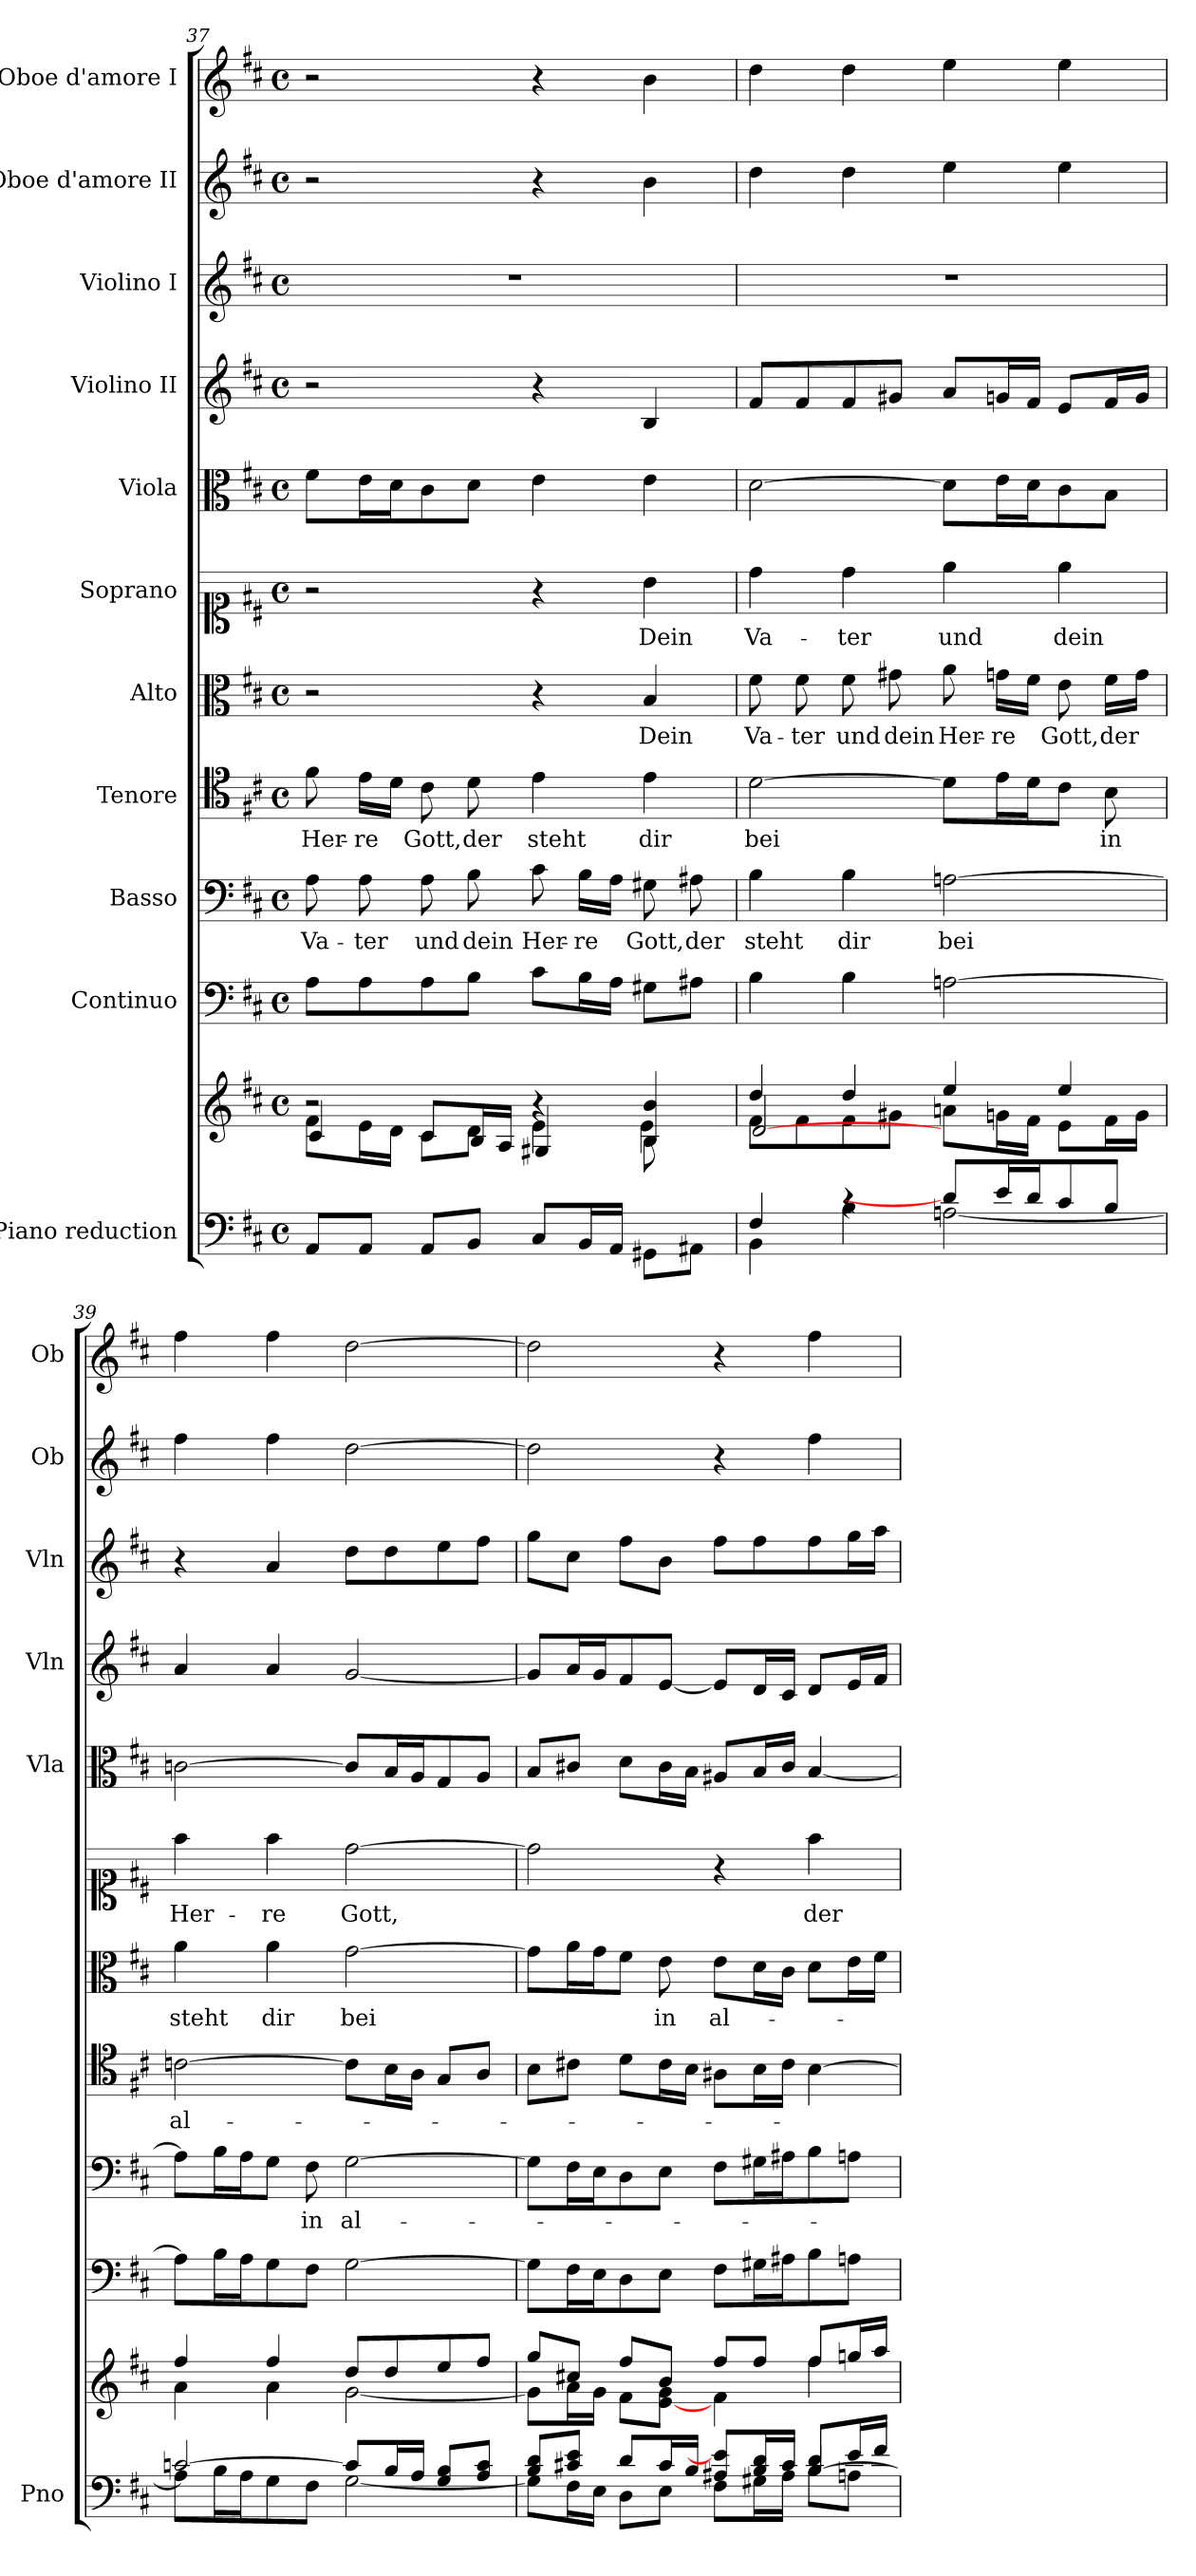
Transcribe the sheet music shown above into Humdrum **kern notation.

**kern	**kern	**kern	**kern	**text	**kern	**text	**kern	**text	**kern	**text	**kern	**kern	**kern	**kern	**kern
*part11	*part11	*part10	*part9	*part9	*part8	*part8	*part7	*part7	*part6	*part6	*part5	*part4	*part3	*part2	*part1
*staff12	*staff11	*staff10	*staff9	*staff9	*staff8	*staff8	*staff7	*staff7	*staff6	*staff6	*staff5	*staff4	*staff3	*staff2	*staff1
*I"Piano reduction	*	*I"Continuo	*I"Basso	*	*I"Tenore	*	*I"Alto	*	*I"Soprano	*	*I"Viola	*I"Violino II	*I"Violino I	*I"Oboe d'amore II	*I"Oboe d'amore I
*I'Pno	*	*	*	*	*	*	*	*	*	*	*I'Vla	*I'Vln	*I'Vln	*I'Ob	*I'Ob
*clefF4	*clefG2	*clefF4	*clefF4	*	*clefC4	*	*clefC3	*	*clefC1	*	*clefC3	*clefG2	*clefG2	*clefG2	*clefG2
*k[f#c#]	*k[f#c#]	*k[f#c#]	*k[f#c#]	*	*k[f#c#]	*	*k[f#c#]	*	*k[f#c#]	*	*k[f#c#]	*k[f#c#]	*k[f#c#]	*k[f#c#]	*k[f#c#]
*M4/4	*M4/4	*M4/4	*M4/4	*	*M4/4	*	*M4/4	*	*M4/4	*	*M4/4	*M4/4	*M4/4	*M4/4	*M4/4
*met(c)	*met(c)	*met(c)	*met(c)	*	*met(c)	*	*met(c)	*	*met(c)	*	*met(c)	*met(c)	*met(c)	*met(c)	*met(c)
=37	=37	=37	=37	=37	=37	=37	=37	=37	=37	=37	=37	=37	=37	=37	=37
*^	*^	*	*	*	*	*	*	*	*	*	*	*	*	*	*
*	*	*	*^	*	*	*	*	*	*	*	*	*	*	*	*	*	*
!	!	!	!	!	!	!	!LO:LY:b	!	!LO:LY:b	!	!	!	!	!	!	!	!	!
2..ryy	8AA/L	2r	8f#\L	4c#/	8A\L	8A\	Va-	8f#\	Her-	2r	.	2r	.	8f#\L	2r	1r	2r	2r
!	!	!	!	!	!	!	!LO:LY:b	!	!LO:LY:b	!	!	!	!	!	!	!	!	!
.	8AA/J	.	16e\L	.	8A\	8A\	-ter	16e\LL	-re	.	.	.	.	16e\L	.	.	.	.
.	.	.	16d\JJ	.	.	.	.	16d\JJ	.	.	.	.	.	16d\J	.	.	.	.
!	!	!	!	!	!	!	!LO:LY:b	!	!LO:LY:b	!	!	!	!	!	!	!	!	!
.	8AA/L	.	8c#\L	8c#/L	8A\	8A\	und	8c#\	Gott,	.	.	.	.	8c#\	.	.	.	.
!	!	!	!	!	!	!	!LO:LY:b	!	!LO:LY:b	!	!	!	!	!	!	!	!	!
.	8BB/J	.	8d\J	16B/L	8B\J	8B\	dein	8d\	der	.	.	.	.	8d\J	.	.	.	.
.	.	.	.	16A/JJ	.	.	.	.	.	.	.	.	.	.	.	.	.	.
!	!	!	!	!	!	!	!LO:LY:b	!	!LO:LY:b	!	!	!	!	!	!	!	!	!
.	8C#/L	4r	4e\	4G#X/	8c#\L	8c#\	Her-	4e\	steht	4r	.	4r	.	4e\	4r	.	4r	4r
!	!	!	!	!	!	!	!LO:LY:b	!	!	!	!	!	!	!	!	!	!	!
.	16BB/L	.	.	.	16B\L	16B\LL	-re	.	.	.	.	.	.	.	.	.	.	.
.	16AA/JJ	.	.	.	16A\JJ	16A\JJ	.	.	.	.	.	.	.	.	.	.	.	.
!	!	!	!	!	!	!	!LO:LY:b	!	!LO:LY:b	!	!LO:LY:b	!	!LO:LY:b	!	!	!	!	!
.	8GG#X\L	4B/ 4b/	4e\	8B\L	8G#X\L	8G#X\	Gott,	4e\	dir	4B/	Dein	4b\	Dein	4e\	4B/	.	4b\	4b\
!	!	!	!	!	!	!	!LO:LY:b	!	!	!	!	!	!	!	!	!	!	!
8F#/J	8AA#X\J	.	.	8ryy	8A#X\J	8A#X\	der	.	.	.	.	.	.	.	.	.	.	.
=38	=38	=38	=38	=38	=38	=38	=38	=38	=38	=38	=38	=38	=38	=38	=38	=38	=38	=38
!	!	!	!	!	!	!	!LO:LY:b	!	!LO:LY:b	!	!LO:LY:b	!	!LO:LY:b	!	!	!	!	!
4F#/	4BB\	4dd/	8f#\L	[2d/	4B\	4B\	steht	[2d\	bei	8f#\	Va-	4dd\	Va-	[2d\	8f#/L	1r	4dd\	4dd\
!	!	!	!	!	!	!	!	!	!	!	!LO:LY:b	!	!	!	!	!	!	!
.	.	.	8f#\	.	.	.	.	.	.	8f#\	-ter	.	.	.	8f#/	.	.	.
!	!	!	!	!	!	!	!LO:LY:b	!	!	!	!LO:LY:b	!	!LO:LY:b	!	!	!	!	!
4rc	4B\	4dd/	8f#\	.	4B\	4B\	dir	.	.	8f#\	und	4dd\	-ter	.	8f#/	.	4dd\	4dd\
!	!	!	!	!	!	!	!	!	!	!	!LO:LY:b	!	!	!	!	!	!	!
.	.	.	8g#X\J	.	.	.	.	.	.	8g#X\	dein	.	.	.	8g#X/J	.	.	.
!	!	!	!	!	!	!	!LO:LY:b	!	!	!	!LO:LY:b	!	!LO:LY:b	!	!	!	!	!
8d/L]	[2An\	4ee/	8an\L	2ryy	[2An\	[2An\	bei	8d\L]	.	8a\	Her-	4ee\	und	8d\L]	8a/L	.	4ee\	4ee\
!	!	!	!	!	!	!	!	!	!	!	!LO:LY:b	!	!	!	!	!	!	!
16e/L	.	.	16gn\L	.	.	.	.	16e\L	.	16gn\LL	-re	.	.	16e\L	16gn/L	.	.	.
16d/J	.	.	16f#\JJ	.	.	.	.	16d\J	.	16f#\JJ	.	.	.	16d\J	16f#/JJ	.	.	.
!	!	!	!	!	!	!	!	!	!	!	!LO:LY:b	!	!LO:LY:b	!	!	!	!	!
8c#/	.	4ee/	8e\L	.	.	.	.	8c#\J	.	8e\	Gott,	4ee\	dein	8c#\	8e/L	.	4ee\	4ee\
!	!	!	!	!	!	!	!	!	!LO:LY:b	!	!LO:LY:b	!	!	!	!	!	!	!
8B/J	.	.	16f#\L	.	.	.	.	8B\	in	16f#\LL	der	.	.	8B\J	16f#/L	.	.	.
.	.	.	16g\JJ	.	.	.	.	.	.	16g\JJ	.	.	.	.	16g/JJ	.	.	.
*	*	*	*v	*v	*	*	*	*	*	*	*	*	*	*	*	*	*	*
!!LO:PB:g=z
=39	=39	=39	=39	=39	=39	=39	=39	=39	=39	=39	=39	=39	=39	=39	=39	=39	=39
!	!	!	!	!	!	!	!	!LO:LY:b	!	!LO:LY:b	!	!LO:LY:b	!	!	!	!	!
[2cn/	8A\L]	4ff#/	4a\	8A\L]	8A\L]	.	[2cn\	al-	4a\	steht	4ff#\	Her-	[2cn\	4a/	4r	4ff#\	4ff#\
.	16B\L	.	.	16B\L	16B\L	.	.	.	.	.	.	.	.	.	.	.	.
.	16A\J	.	.	16A\J	16A\J	.	.	.	.	.	.	.	.	.	.	.	.
!	!	!	!	!	!	!	!	!	!	!LO:LY:b	!	!LO:LY:b	!	!	!	!	!
.	8G\	4ff#/	4a\	8G\	8G\J	.	.	.	4a\	dir	4ff#\	-re	.	4a/	4a/	4ff#\	4ff#\
!	!	!	!	!	!	!LO:LY:b	!	!	!	!	!	!	!	!	!	!	!
.	8F#\J	.	.	8F#\J	8F#\	in	.	.	.	.	.	.	.	.	.	.	.
!	!	!	!	!	!	!LO:LY:b	!	!	!	!LO:LY:b	!	!LO:LY:b	!	!	!	!	!
8c/L]	[2G\	8dd/L	[2g\	[2G\	[2G\	al-	8c\L]	.	[2g\	bei	[2dd\	Gott,	8c/L]	[2g/	8dd\L	[2dd\	[2dd\
16B/L	.	8dd/	.	.	.	.	16B\L	.	.	.	.	.	16B/L	.	8dd\	.	.
16A/JJ	.	.	.	.	.	.	16A\JJ	.	.	.	.	.	16A/J	.	.	.	.
8G/ 8B/L	.	8ee/	.	.	.	.	8G/L	.	.	.	.	.	8G/	.	8ee\	.	.
8A/ 8c/J	.	8ff#/J	.	.	.	.	8A/J	.	.	.	.	.	8A/J	.	8ff#\J	.	.
=40	=40	=40	=40	=40	=40	=40	=40	=40	=40	=40	=40	=40	=40	=40	=40	=40	=40
*	*^	*	*	*	*	*	*	*	*	*	*	*	*	*	*	*	*
8B/ 8d/L	8G\L]	2.ryy	8gg/L	8g\L]	8G\L]	8G\L]	.	8B\L	.	8g\L]	.	2dd\]	.	8B/L	8g/L]	8gg\L	2dd\]	2dd\]
8c#X/ 8e/J	16F#\L	.	8cc#X/J	16a\L	16F#\L	16F#\L	.	8c#X\J	.	16a\L	.	.	.	8c#X/J	16a/L	8cc#\J	.	.
.	16E\JJ	.	.	16g\JJ	16E\J	16E\J	.	.	.	16g\J	.	.	.	.	16g/J	.	.	.
8d/L	8D\L	.	8ff#/L	8f#\L	8D\	8D\	.	8d\L	.	8f#\J	.	.	.	8d\L	8f#/	8ff#\L	.	.
!	!	!	!	!	!	!	!	!	!	!	!LO:LY:b	!	!	!	!	!	!	!
16c#/L	8E\J	.	8b/J	[8e\ 8g\J	8E\J	8E\J	.	16c#\L	.	8e\	in	.	.	16c#\L	[8e/J	8b\J	.	.
16B/JJ	.	.	.	.	.	.	.	16B\JJ	.	.	.	.	.	16B\JJ	.	.	.	.
!	!	!	!	!	!	!	!	!	!	!	!LO:LY:b	!	!	!	!	!	!	!
8A#X/ 8e/]L	8F#\L	.	8ff#/L	4f#\	8F#\L	8F#\L	.	8A#X\L	.	8e\L	al-	4r	.	8A#X/L	8e/L]	8ff#\L	4r	4r
16B/ 16d/L	16G#X\L	.	8ff#/J	.	16G#X\L	16G#X\L	.	16B\L	.	16d\L	.	.	.	16B/L	16d/L	8ff#\	.	.
16c#/JJ	16A#\JJ	.	.	.	16A#X\J	16A#X\J	.	16c#\JJ	.	16c#\JJ	.	.	.	16c#/JJ	16c#/JJ	.	.	.
!	!	!	!	!	!	!	!	!	!	!	!	!	!LO:LY:b	!	!	!	!	!
8d/L	8B\L	[4B/	8ff#/L	4ff#\	8B\	8B\	.	[4B\	.	8d\L	.	4ff#\	der	[4B/	8d/L	8ff#\	4ff#\	4ff#\
16e/L	8An\J	.	16ggn/L	.	8An\J	8An\J	.	.	.	16e\L	.	.	.	.	16e/L	16gg\L	.	.
16f#/JJ	.	.	16aa/JJ	.	.	.	.	.	.	16f#\JJ	.	.	.	.	16f#/JJ	16aa\JJ	.	.
*v	*v	*v	*	*	*	*	*	*	*	*	*	*	*	*	*	*	*	*
*	*v	*v	*	*	*	*	*	*	*	*	*	*	*	*	*	*
=	=	=	=	=	=	=	=	=	=	=	=	=	=	=	=
*-	*-	*-	*-	*-	*-	*-	*-	*-	*-	*-	*-	*-	*-	*-	*-
